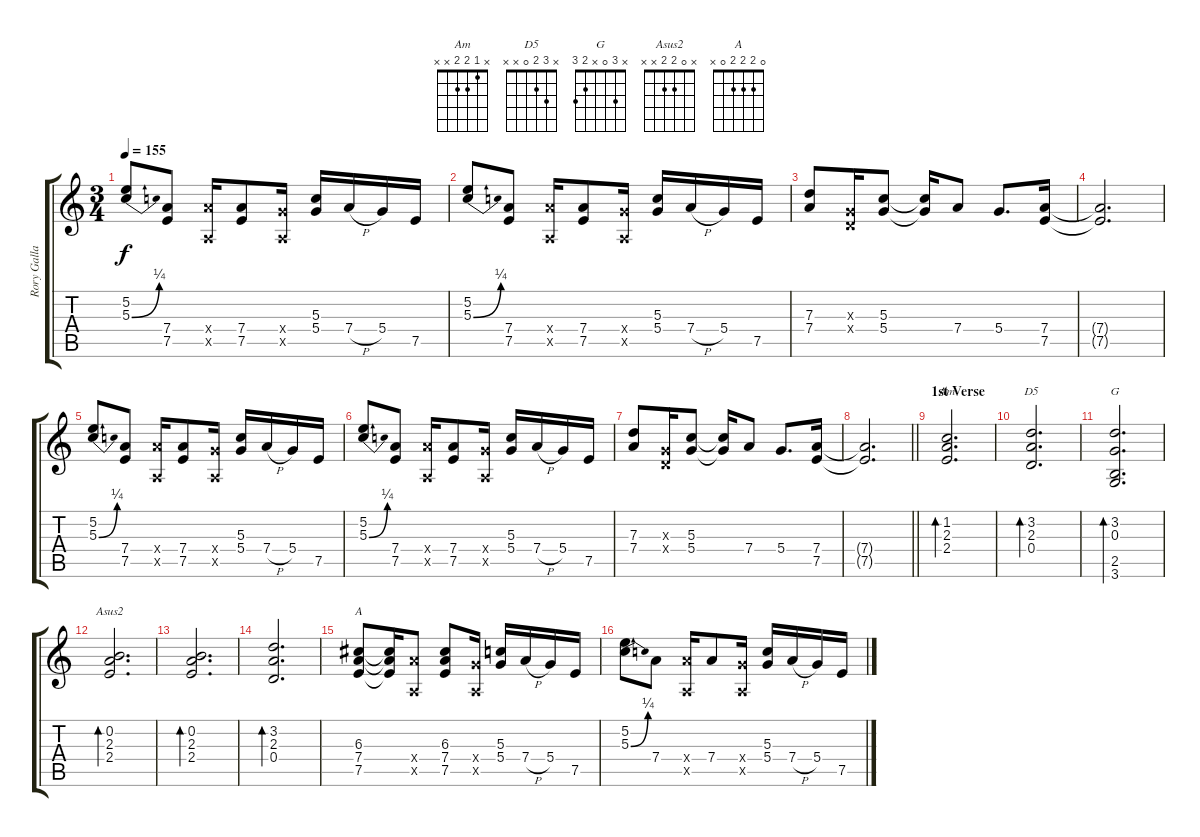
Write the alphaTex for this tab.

\track ("Rory Gallagher (For Sound)" "Rory Galla") {instrument electricguitarclean}
\staff {score tabs}
\tuning (E4 B3 G3 D3 A2 E2) {hide}
\chord ("Am" x 1 2 2 x x)
\chord ("D5" x 3 2 0 x x)
\chord ("G" x 3 0 x 2 3)
\chord ("Asus2" x 0 2 2 x x)
\chord ("A" 0 2 2 2 0 x)
\ts (3 4)
\tempo 155
\clef g2
\ks c
(5.2 5.3{be (bend 0 0 60 1)}).8{dy f} (7.4 7.5).8 (7.4{x} 0.5{x}).16 (7.4 7.5).8 (5.4{x} 0.5{x}).16 (5.3 5.4).16 7.4{h}.16 5.4.16 7.5.16 |
(5.2 5.3{be (bend 0 0 60 1)}).8 (7.4 7.5).8 (7.4{x} 0.5{x}).16 (7.4 7.5).8 (5.4{x} 0.5{x}).16 (5.3 5.4).16 7.4{h}.16 5.4.16 7.5.16 |
(7.3 7.4).8 (0.3{x} 0.4{x}).16 (5.3 5.4).8 (5.3{t} 5.4{t}).16 7.4.8 5.4.8{d} (7.4 7.5).16 |
(7.4{t} 7.5{t}).2{d} |
(5.2 5.3{be (bend 0 0 60 1)}).8 (7.4 7.5).8 (7.4{x} 0.5{x}).16 (7.4 7.5).8 (5.4{x} 0.5{x}).16 (5.3 5.4).16 7.4{h}.16 5.4.16 7.5.16 |
(5.2 5.3{be (bend 0 0 60 1)}).8 (7.4 7.5).8 (7.4{x} 0.5{x}).16 (7.4 7.5).8 (5.4{x} 0.5{x}).16 (5.3 5.4).16 7.4{h}.16 5.4.16 7.5.16 |
(7.3 7.4).8 (0.3{x} 0.4{x}).16 (5.3 5.4).8 (5.3{t} 5.4{t}).16 7.4.8 5.4.8{d} (7.4 7.5).16 |
\barLineRight lightlight
(7.4{t} 7.5{t}).2{d} |
\section ("" "1st Verse")
(1.2 2.3 2.4).2{d bd 240 ch "Am"} |
(3.2 2.3 0.4).2{d bd 240 ch "D5"} |
(3.2 0.3 2.5 3.6).2{d bd 240 ch "G"} |
(0.2 2.3 2.4).2{d bd 240 ch "Asus2"} |
(0.2 2.3 2.4).2{d bd 240} |
(3.2 2.3 0.4).2{d bd 240} |
(6.3 7.4 7.5).8{ch "A"} (6.3{t} 7.4{t} 7.5{t}).16 (7.4{x} 0.5{x}).8 (6.3 7.4 7.5).8 (5.4{x} 0.5{x}).16 (5.3 5.4).16 7.4{h}.16 5.4.16 7.5.16 |
(5.2 5.3{be (bend 0 0 60 1)}).8 7.4.8 (7.4{x} 0.5{x}).16 7.4.8 (5.4{x} 0.5{x}).16 (5.3 5.4).16 7.4{h}.16 5.4.16 7.5.16
